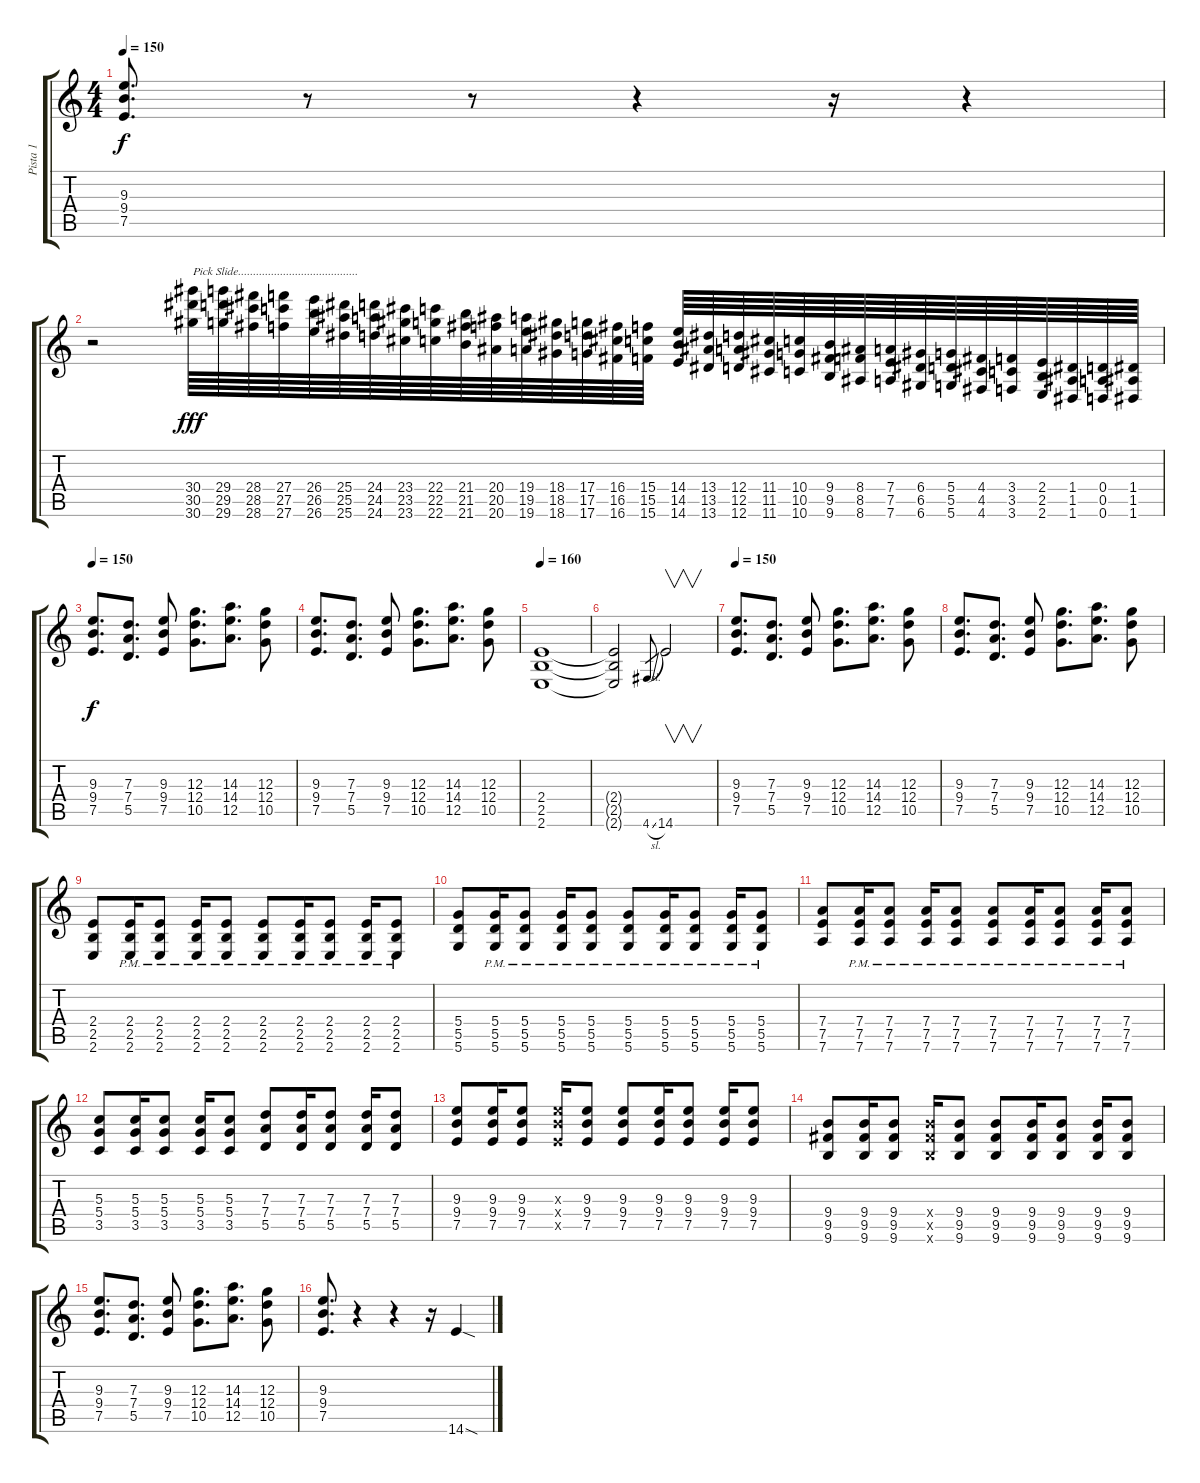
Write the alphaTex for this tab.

\track ("Pista 1" "Pista 1") {instrument distortionguitar}
\staff {score tabs}
\tuning (E4 B3 G3 D3 A2 D2) {hide}
\ts (4 4)
\tempo 150
\clef g2
\ks c
(9.3 9.4 7.5).8{d dy f} r.8 r.8 r.4 r.16 r.4 |
r.2 (30.4 30.5 30.6).64{txt "Pick Slide........................................" dy fff} (29.4 29.5 29.6).64 (28.4 28.5 28.6).64 (27.4 27.5 27.6).64 (26.4 26.5 26.6).64 (25.4 25.5 25.6).64 (24.4 24.5 24.6).64 (23.4 23.5 23.6).64 (22.4 22.5 22.6).64 (21.4 21.5 21.6).64 (20.4 20.5 20.6).64 (19.4 19.5 19.6).64 (18.4 18.5 18.6).64 (17.4 17.5 17.6).64 (16.4 16.5 16.6).64 (15.4 15.5 15.6).64 (14.4 14.5 14.6).64 (13.4 13.5 13.6).64 (12.4 12.5 12.6).64 (11.4 11.5 11.6).64 (10.4 10.5 10.6).64 (9.4 9.5 9.6).64 (8.4 8.5 8.6).64 (7.4 7.5 7.6).64 (6.4 6.5 6.6).64 (5.4 5.5 5.6).64 (4.4 4.5 4.6).64 (3.4 3.5 3.6).64 (2.4 2.5 2.6).64 (1.4 1.5 1.6).64 (0.4 0.5 0.6).64 (1.4 1.5 1.6).64 |
\tempo 150
(9.3 9.4 7.5).8{d dy f} (7.3 7.4 5.5).8{d} (9.3 9.4 7.5).8 (12.3 12.4 10.5).8{d} (14.3 14.4 12.5).8{d} (12.3 12.4 10.5).8 |
(9.3 9.4 7.5).8{d} (7.3 7.4 5.5).8{d} (9.3 9.4 7.5).8 (12.3 12.4 10.5).8{d} (14.3 14.4 12.5).8{d} (12.3 12.4 10.5).8 |
\tempo 160
(2.4 2.5 2.6).1 |
(2.4{t} 2.5{t} 2.6{t}).2 4.6{sl}.8{gr} 14.6.2{v} |
\tempo 150
(9.3 9.4 7.5).8{d} (7.3 7.4 5.5).8{d} (9.3 9.4 7.5).8 (12.3 12.4 10.5).8{d} (14.3 14.4 12.5).8{d} (12.3 12.4 10.5).8 |
(9.3 9.4 7.5).8{d} (7.3 7.4 5.5).8{d} (9.3 9.4 7.5).8 (12.3 12.4 10.5).8{d} (14.3 14.4 12.5).8{d} (12.3 12.4 10.5).8 |
(2.4 2.5 2.6).8 (2.4{pm} 2.5{pm} 2.6{pm}).16 (2.4{pm} 2.5{pm} 2.6{pm}).8 (2.4{pm} 2.5 2.6{pm}).16 (2.4{pm} 2.5{pm} 2.6{pm}).8 (2.4{pm} 2.5{pm} 2.6{pm}).8 (2.4{pm} 2.5{pm} 2.6{pm}).16 (2.4{pm} 2.5{pm} 2.6{pm}).8 (2.4{pm} 2.5 2.6{pm}).16 (2.4{pm} 2.5{pm} 2.6{pm}).8 |
(5.4 5.5 5.6).8 (5.4{pm} 5.5{pm} 5.6{pm}).16 (5.4{pm} 5.5{pm} 5.6{pm}).8 (5.4{pm} 5.5{pm} 5.6{pm}).16 (5.4{pm} 5.5{pm} 5.6{pm}).8 (5.4{pm} 5.5{pm} 5.6{pm}).8 (5.4{pm} 5.5{pm} 5.6{pm}).16 (5.4{pm} 5.5{pm} 5.6{pm}).8 (5.4{pm} 5.5{pm} 5.6{pm}).16 (5.4{pm} 5.5{pm} 5.6{pm}).8 |
(7.4 7.5 7.6).8 (7.4{pm} 7.5{pm} 7.6{pm}).16 (7.4{pm} 7.5{pm} 7.6{pm}).8 (7.4{pm} 7.5{pm} 7.6{pm}).16 (7.4{pm} 7.5{pm} 7.6{pm}).8 (7.4{pm} 7.5{pm} 7.6{pm}).8 (7.4{pm} 7.5{pm} 7.6{pm}).16 (7.4{pm} 7.5{pm} 7.6{pm}).8 (7.4{pm} 7.5{pm} 7.6{pm}).16 (7.4{pm} 7.5{pm} 7.6{pm}).8 |
(5.3 5.4 3.5).8 (5.3 5.4 3.5).16 (5.3 5.4 3.5).8 (5.3 5.4 3.5).16 (5.3 5.4 3.5).8 (7.3 7.4 5.5).8 (7.3 7.4 5.5).16 (7.3 7.4 5.5).8 (7.3 7.4 5.5).16 (7.3 7.4 5.5).8 |
(9.3 9.4 7.5).8 (9.3 9.4 7.5).16 (9.3 9.4 7.5).8 (9.3{x} 9.4{x} 7.5{x}).16 (9.3 9.4 7.5).8 (9.3 9.4 7.5).8 (9.3 9.4 7.5).16 (9.3 9.4 7.5).8 (9.3 9.4 7.5).16 (9.3 9.4 7.5).8 |
(9.4 9.5 9.6).8 (9.4 9.5 9.6).16 (9.4 9.5 9.6).8 (9.4{x} 9.5{x} 9.6{x}).16 (9.4 9.5 9.6).8 (9.4 9.5 9.6).8 (9.4 9.5 9.6).16 (9.4 9.5 9.6).8 (9.4 9.5 9.6).16 (9.4 9.5 9.6).8 |
(9.3 9.4 7.5).8{d} (7.3 7.4 5.5).8{d} (9.3 9.4 7.5).8 (12.3 12.4 10.5).8{d} (14.3 14.4 12.5).8{d} (12.3 12.4 10.5).8 |
(9.3 9.4 7.5).8{d} r.4 r.4 r.16 14.6{sod}.4
